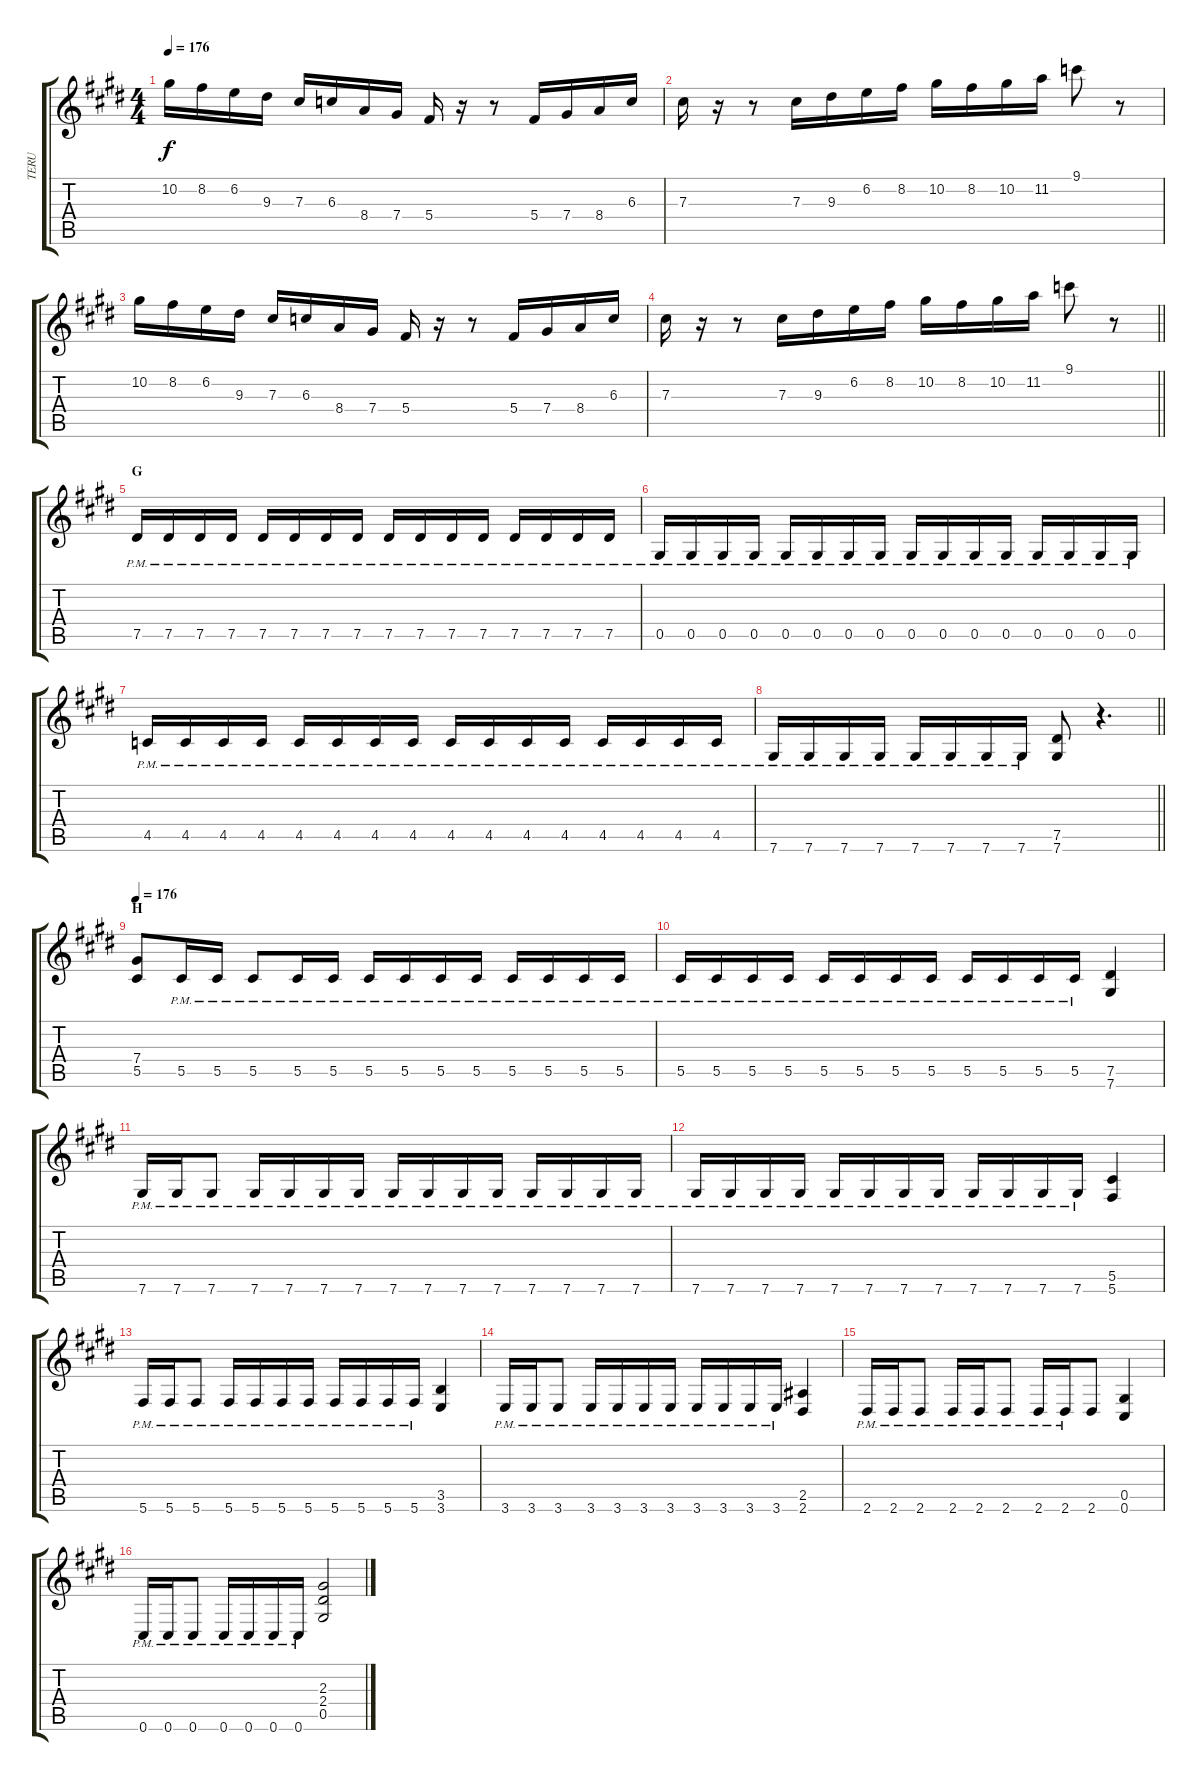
\track ("TERU" "TERU") {instrument distortionguitar}
\staff {score tabs}
\tuning (Eb4 Bb3 Gb3 Db3 Ab2 Db2) {hide}
\ts (4 4)
\tempo 176
\clef g2
\ks c#minor
10.2.16{dy f} 8.2.16 6.2.16 9.3.16 7.3.16 6.3.16 8.4.16 7.4.16 5.4.16 r.16 r.8 5.4.16 7.4.16 8.4.16 6.3.16 |
7.3.16 r.16 r.8 7.3.16 9.3.16 6.2.16 8.2.16 10.2.16 8.2.16 10.2.16 11.2.16 9.1.8 r.8 |
10.2.16 8.2.16 6.2.16 9.3.16 7.3.16 6.3.16 8.4.16 7.4.16 5.4.16 r.16 r.8 5.4.16 7.4.16 8.4.16 6.3.16 |
\barLineRight lightlight
7.3.16 r.16 r.8 7.3.16 9.3.16 6.2.16 8.2.16 10.2.16 8.2.16 10.2.16 11.2.16 9.1.8 r.8 |
\section ("" "G")
7.5{pm}.16 7.5{pm}.16 7.5{pm}.16 7.5{pm}.16 7.5{pm}.16 7.5{pm}.16 7.5{pm}.16 7.5{pm}.16 7.5{pm}.16 7.5{pm}.16 7.5{pm}.16 7.5{pm}.16 7.5{pm}.16 7.5{pm}.16 7.5{pm}.16 7.5{pm}.16 |
0.5{pm}.16 0.5{pm}.16 0.5{pm}.16 0.5{pm}.16 0.5{pm}.16 0.5{pm}.16 0.5{pm}.16 0.5{pm}.16 0.5{pm}.16 0.5{pm}.16 0.5{pm}.16 0.5{pm}.16 0.5{pm}.16 0.5{pm}.16 0.5{pm}.16 0.5{pm}.16 |
4.5{pm}.16 4.5{pm}.16 4.5{pm}.16 4.5{pm}.16 4.5{pm}.16 4.5{pm}.16 4.5{pm}.16 4.5{pm}.16 4.5{pm}.16 4.5{pm}.16 4.5{pm}.16 4.5{pm}.16 4.5{pm}.16 4.5{pm}.16 4.5{pm}.16 4.5{pm}.16 |
\barLineRight lightlight
7.6{pm}.16 7.6{pm}.16 7.6{pm}.16 7.6{pm}.16 7.6{pm}.16 7.6{pm}.16 7.6{pm}.16 7.6{pm}.16 (7.5 7.6).8 r.4{d} |
\section ("" "H")
\tempo 176
(7.4 5.5).8 5.5{pm}.16 5.5{pm}.16 5.5{pm}.8 5.5{pm}.16 5.5{pm}.16 5.5{pm}.16 5.5{pm}.16 5.5{pm}.16 5.5{pm}.16 5.5{pm}.16 5.5{pm}.16 5.5{pm}.16 5.5{pm}.16 |
5.5{pm}.16 5.5{pm}.16 5.5{pm}.16 5.5{pm}.16 5.5{pm}.16 5.5{pm}.16 5.5{pm}.16 5.5{pm}.16 5.5{pm}.16 5.5{pm}.16 5.5{pm}.16 5.5{pm}.16 (7.5 7.6).4 |
7.6{pm}.16 7.6{pm}.16 7.6{pm}.8 7.6{pm}.16 7.6{pm}.16 7.6{pm}.16 7.6{pm}.16 7.6{pm}.16 7.6{pm}.16 7.6{pm}.16 7.6{pm}.16 7.6{pm}.16 7.6{pm}.16 7.6{pm}.16 7.6{pm}.16 |
7.6{pm}.16 7.6{pm}.16 7.6{pm}.16 7.6{pm}.16 7.6{pm}.16 7.6{pm}.16 7.6{pm}.16 7.6{pm}.16 7.6{pm}.16 7.6{pm}.16 7.6{pm}.16 7.6{pm}.16 (5.5 5.6).4 |
5.6{pm}.16 5.6{pm}.16 5.6{pm}.8 5.6{pm}.16 5.6{pm}.16 5.6{pm}.16 5.6{pm}.16 5.6{pm}.16 5.6{pm}.16 5.6{pm}.16 5.6{pm}.16 (3.5 3.6).4 |
3.6{pm}.16 3.6{pm}.16 3.6{pm}.8 3.6{pm}.16 3.6{pm}.16 3.6{pm}.16 3.6{pm}.16 3.6{pm}.16 3.6{pm}.16 3.6{pm}.16 3.6{pm}.16 (2.5 2.6).4 |
2.6{pm}.16 2.6{pm}.16 2.6{pm}.8 2.6{pm}.16 2.6{pm}.16 2.6{pm}.8 2.6{pm}.16 2.6{pm}.16 2.6.8 (0.5 0.6).4 |
0.6{pm}.16 0.6{pm}.16 0.6{pm}.8 0.6{pm}.16 0.6{pm}.16 0.6{pm}.16 0.6{pm}.16 (2.3 2.4 0.5).2
